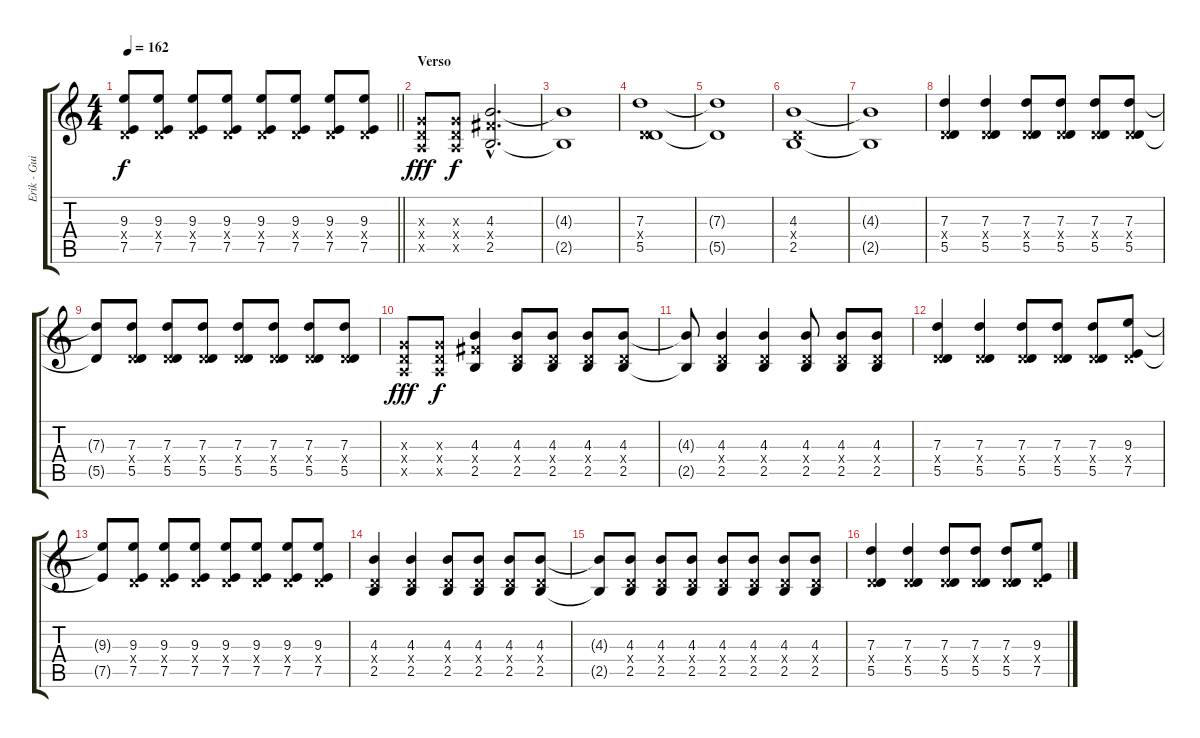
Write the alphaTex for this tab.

\track ("Erik - Guitar 1" "Erik - Gui") {instrument distortionguitar}
\staff {score tabs}
\tuning (E4 B3 G3 D3 A2 E2) {hide}
\ts (4 4)
\tempo 162
\clef g2
\barLineRight lightlight
\ks c
(9.3 0.4{x} 7.5).8{dy f} (9.3 0.4{x} 7.5).8 (9.3 0.4{x} 7.5).8 (9.3 0.4{x} 7.5).8 (9.3 0.4{x} 7.5).8 (9.3 0.4{x} 7.5).8 (9.3 0.4{x} 7.5).8 (9.3 0.4{x} 7.5).8 |
\section ("" "Verso")
(0.3{x} 0.4{x} 0.5{x}).8{dy fff} (0.3{x} 0.4{x} 0.5{x}).8{dy f} (4.3{hac} 4.4{hac x} 2.5{hac}).2{d} |
(4.3{t} 2.5{t}).1 |
(7.3 0.4{x} 5.5).1 |
(7.3{t} 5.5{t}).1 |
(4.3 0.4{x} 2.5).1 |
(4.3{t} 2.5{t}).1 |
(7.3 0.4{x} 5.5).4 (7.3 0.4{x} 5.5).4 (7.3 0.4{x} 5.5).8 (7.3 0.4{x} 5.5).8 (7.3 0.4{x} 5.5).8 (7.3 0.4{x} 5.5).8 |
(7.3{t} 5.5{t}).8 (7.3 0.4{x} 5.5).8 (7.3 0.4{x} 5.5).8 (7.3 0.4{x} 5.5).8 (7.3 0.4{x} 5.5).8 (7.3 0.4{x} 5.5).8 (7.3 0.4{x} 5.5).8 (7.3 0.4{x} 5.5).8 |
(0.3{x} 0.4{x} 0.5{x}).8{dy fff} (0.3{x} 0.4{x} 0.5{x}).8{dy f} (4.3 4.4{x} 2.5).4 (4.3 0.4{x} 2.5).8 (4.3 0.4{x} 2.5).8 (4.3 0.4{x} 2.5).8 (4.3 0.4{x} 2.5).8 |
(4.3{t} 2.5{t}).8 (4.3 0.4{x} 2.5).4 (4.3 0.4{x} 2.5).4 (4.3 0.4{x} 2.5).8 (4.3 0.4{x} 2.5).8 (4.3 0.4{x} 2.5).8 |
(7.3 0.4{x} 5.5).4 (7.3 0.4{x} 5.5).4 (7.3 0.4{x} 5.5).8 (7.3 0.4{x} 5.5).8 (7.3 0.4{x} 5.5).8 (9.3 0.4{x} 7.5).8 |
(9.3{t} 7.5{t}).8 (9.3 0.4{x} 7.5).8 (9.3 0.4{x} 7.5).8 (9.3 0.4{x} 7.5).8 (9.3 0.4{x} 7.5).8 (9.3 0.4{x} 7.5).8 (9.3 0.4{x} 7.5).8 (9.3 0.4{x} 7.5).8 |
(4.3 0.4{x} 2.5).4 (4.3 0.4{x} 2.5).4 (4.3 0.4{x} 2.5).8 (4.3 0.4{x} 2.5).8 (4.3 0.4{x} 2.5).8 (4.3 0.4{x} 2.5).8 |
(4.3{t} 2.5{t}).8 (4.3 0.4{x} 2.5).8 (4.3 0.4{x} 2.5).8 (4.3 0.4{x} 2.5).8 (4.3 0.4{x} 2.5).8 (4.3 0.4{x} 2.5).8 (4.3 0.4{x} 2.5).8 (4.3 0.4{x} 2.5).8 |
(7.3 0.4{x} 5.5).4 (7.3 0.4{x} 5.5).4 (7.3 0.4{x} 5.5).8 (7.3 0.4{x} 5.5).8 (7.3 0.4{x} 5.5).8 (9.3 0.4{x} 7.5).8
